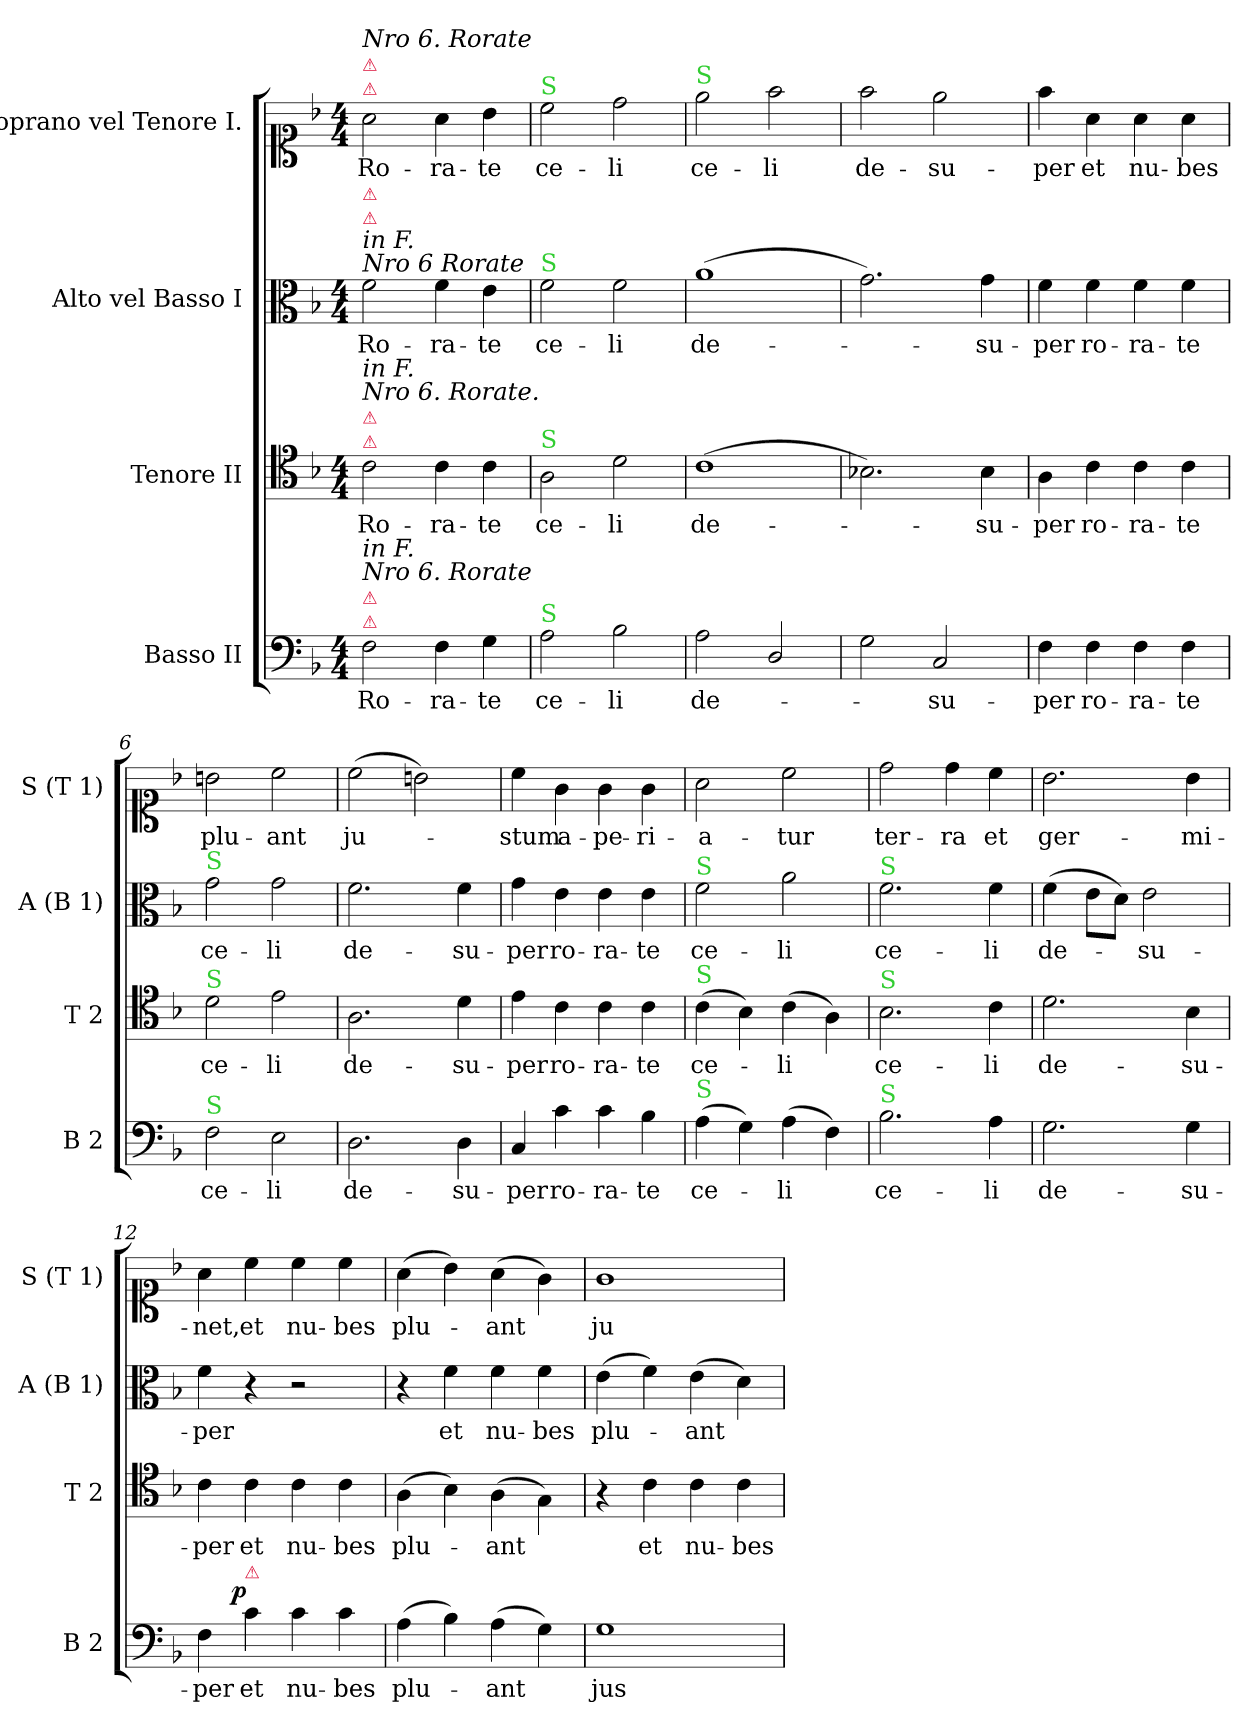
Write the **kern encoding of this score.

**kern	**text	**dynam	**kern	**text	**kern	**text	**kern	**text
*part4	*part4	*part4	*part3	*part3	*part2	*part2	*part1	*part1
*staff4	*staff4	*staff4	*staff3	*staff3	*staff2	*staff2	*staff1	*staff1
*I"Basso II	*	*	*I"Tenore II	*	*I"Alto vel Basso I	*	*I"Soprano vel Tenore I.	*
*I'B 2	*	*	*I'T 2	*	*I'A (B 1)	*	*I'S (T 1)	*
*clefF4	*	*	*clefC4	*	*clefC3	*	*clefC1	*
*k[b-]	*	*	*k[b-]	*	*k[b-]	*	*k[b-]	*
*M4/4	*	*	*M4/4	*	*M4/4	*	*M4/4	*
=1	=1	=1	=1	=1	=1	=1	=1	=1
!	!	!	!	!	!	!	!LO:TX:a:color=crimson:t=⚠	!
!	!	!	!	!	!	!	!LO:TX:a:color=crimson:t=⚠	!
!	!	!	!	!	!	!	!LO:TX:a:i:t=Nro 6. Rorate	!
!	!	!	!	!	!LO:TX:a:i:t=in F.\nNro 6 Rorate	!	!	!
!	!	!	!	!	!LO:TX:a:color=crimson:t=⚠	!	!	!
!	!	!	!	!	!LO:TX:a:color=crimson:t=⚠	!	!	!
!	!	!	!LO:TX:a:color=crimson:t=⚠	!	!	!	!	!
!	!	!	!LO:TX:a:color=crimson:t=⚠	!	!	!	!	!
!	!	!	!LO:TX:a:i:t=in F.\nNro 6. Rorate.	!	!	!	!	!
!LO:TX:a:color=crimson:t=⚠	!	!	!	!	!	!	!	!
!LO:TX:a:color=crimson:t=⚠	!	!	!	!	!	!	!	!
!LO:TX:a:i:t=in F.\nNro 6. Rorate	!	!	!	!	!	!	!	!
2F\	Ro-	.	2c\	Ro-	2f\	Ro-	2a\	Ro-
4F\	-ra-	.	4c\	-ra-	4f\	-ra-	4a\	-ra-
4G\	-te	.	4c\	-te	4e\	-te	4b-\	-te
=2	=2	=2	=2	=2	=2	=2	=2	=2
!	!	!	!	!	!	!	!LO:TX:a:color=limegreen:t=S	!
!	!	!	!	!	!LO:TX:a:color=limegreen:t=S	!	!	!
!	!	!	!LO:TX:a:color=limegreen:t=S	!	!	!	!	!
!LO:TX:a:color=limegreen:t=S	!	!	!	!	!	!	!	!
2A\	ce-	.	2A\	ce-	2f\	ce-	2cc\	ce-
2B-\	-li	.	2d\	-li	2f\	-li	2dd\	-li
=3	=3	=3	=3	=3	=3	=3	=3	=3
!	!	!	!	!	!	!	!LO:TX:a:color=limegreen:t=S	!
2A\	de-	.	(>1c	de-	(>1a	de-	2ee\	ce-
2D/	.	.	.	.	.	.	2ff\	-li
=4	=4	=4	=4	=4	=4	=4	=4	=4
2G\	.	.	2.B-X\)	.	2.g\)	.	2ff\	de-
2C/	-su-	.	.	.	.	.	2ee\	-su-
.	.	.	4B-\	-su-	4g\	-su-	.	.
=5	=5	=5	=5	=5	=5	=5	=5	=5
4F\	-per	.	4A\	-per	4f\	-per	4ff\	-per
4F\	ro-	.	4c\	ro-	4f\	ro-	4a\	et
4F\	-ra-	.	4c\	-ra-	4f\	-ra-	4a\	nu-
4F\	-te	.	4c\	-te	4f\	-te	4a\	-bes
=6	=6	=6	=6	=6	=6	=6	=6	=6
!	!	!	!	!	!LO:TX:a:color=limegreen:t=S	!	!	!
!	!	!	!LO:TX:a:color=limegreen:t=S	!	!	!	!	!
!LO:TX:a:color=limegreen:t=S	!	!	!	!	!	!	!	!
2F\	ce-	.	2d\	ce-	2g\	ce-	2bn\	plu-
2E\	-li	.	2e\	-li	2g\	-li	2cc\	-ant
=7	=7	=7	=7	=7	=7	=7	=7	=7
2.D\	de-	.	2.A\	de-	2.f\	de-	(>2cc\	ju-
.	.	.	.	.	.	.	2bn\)	.
4D\	-su-	.	4d\	-su-	4f\	-su-	.	.
=8	=8	=8	=8	=8	=8	=8	=8	=8
4C/	-per	.	4e\	-per	4g\	-per	4cc\	-stum
4c\	ro-	.	4c\	ro-	4e\	ro-	4g\	a-
4c\	-ra-	.	4c\	-ra-	4e\	-ra-	4g\	-pe-
4B-\	-te	.	4c\	-te	4e\	-te	4g\	-ri-
=9	=9	=9	=9	=9	=9	=9	=9	=9
!	!	!	!	!	!LO:TX:a:color=limegreen:t=S	!	!	!
!	!	!	!LO:TX:a:color=limegreen:t=S	!	!	!	!	!
!LO:TX:a:color=limegreen:t=S	!	!	!	!	!	!	!	!
(>4A\	ce-	.	(>4c\	ce-	2f\	ce-	2a\	-a-
4G\)	.	.	4B-\)	.	.	.	.	.
(>4A\	-li	.	(>4c\	-li	2a\	-li	2cc\	-tur
4F\)	.	.	4A\)	.	.	.	.	.
=10	=10	=10	=10	=10	=10	=10	=10	=10
!	!	!	!	!	!LO:TX:a:color=limegreen:t=S	!	!	!
!	!	!	!LO:TX:a:color=limegreen:t=S	!	!	!	!	!
!LO:TX:a:color=limegreen:t=S	!	!	!	!	!	!	!	!
2.B-\	ce-	.	2.B-\	ce-	2.f\	ce-	2dd\	ter-
.	.	.	.	.	.	.	4dd\	-ra
4A\	-li	.	4c\	-li	4f\	-li	4cc\	et
=11	=11	=11	=11	=11	=11	=11	=11	=11
2.G\	de-	.	2.d\	de-	(>4f\	de-	2.b-\	ger-
.	.	.	.	.	8e\L	.	.	.
.	.	.	.	.	8d\J)	.	.	.
.	.	.	.	.	2e\	-su-	.	.
4G\	-su-	.	4B-\	-su-	.	.	4b-\	-mi-
=12	=12	=12	=12	=12	=12	=12	=12	=12
4F\	-per	.	4c\	-per	4f\	-per	4a\	-net,
!LO:TX:a:color=crimson:t=⚠	!	!	!	!	!	!	!	!
!	!	!LO:DY:b:rj	!	!	!	!	!	!
4c\	et	p.	4c\	et	4r	.	4cc\	et
4c\	nu-	.	4c\	nu-	2r	.	4cc\	nu-
4c\	-bes	.	4c\	-bes	.	.	4cc\	-bes
=13	=13	=13	=13	=13	=13	=13	=13	=13
(>4A\	plu-	.	(>4A\	plu-	4r	.	(>4a\	plu-
4B-\)	.	.	4B-\)	.	4f\	et	4b-\)	.
(>4A\	-ant	.	(>4A\	-ant	4f\	nu-	(>4a\	-ant
4G\)	.	.	4G\)	.	4f\	-bes	4g\)	.
=14	=14	=14	=14	=14	=14	=14	=14	=14
1G	jus-	.	4r	.	(>4e\	plu-	1g	ju-
.	.	.	4c\	et	4f\)	.	.	.
.	.	.	4c\	nu-	(>4e\	-ant	.	.
.	.	.	4c\	-bes	4d\)	.	.	.
=	=	=	=	=	=	=	=	=
*-	*-	*-	*-	*-	*-	*-	*-	*-
